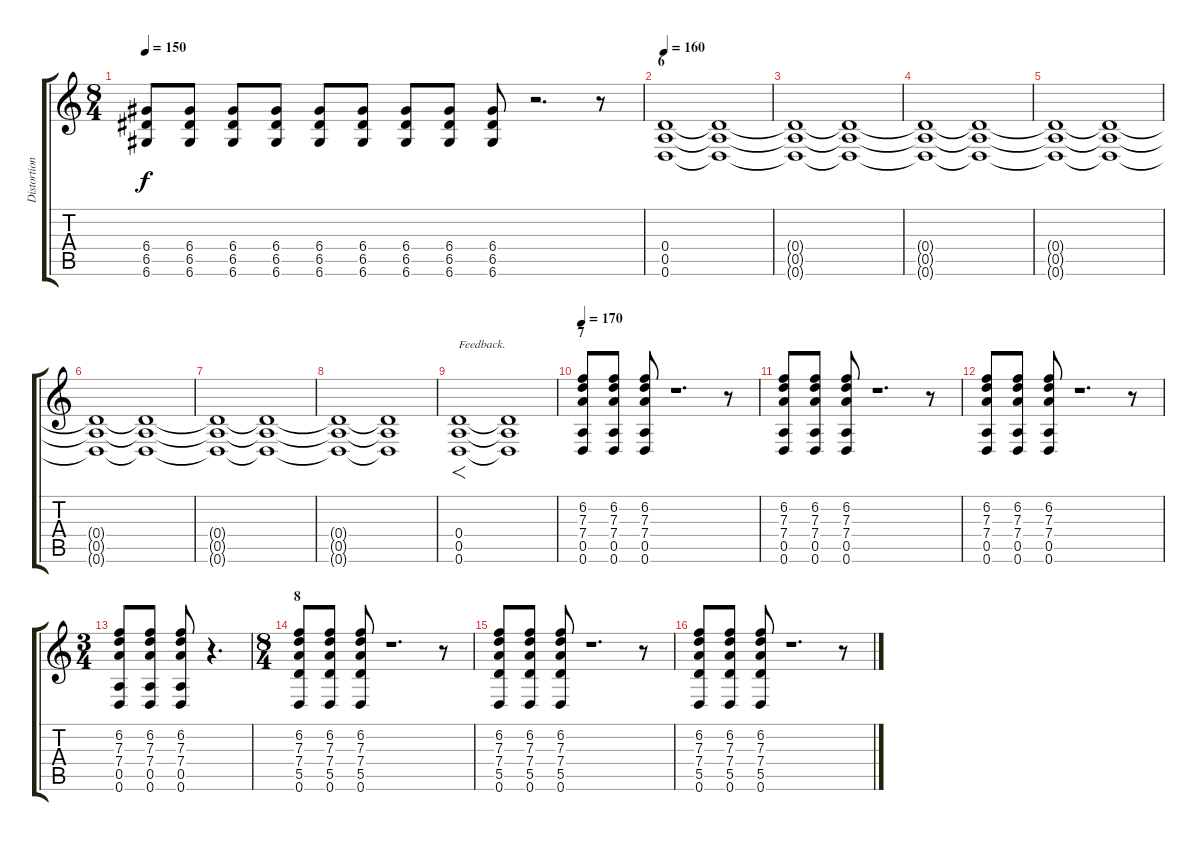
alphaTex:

\track ("Distortion Guitar 2" "Distortion") {instrument distortionguitar}
\staff {score tabs}
\tuning (E4 B3 G3 D3 A2 D2) {hide}
\ts (8 4)
\tempo 150
\clef g2
\ks c
(6.4 6.5 6.6).8{dy f} (6.4 6.5 6.6).8 (6.4 6.5 6.6).8 (6.4 6.5 6.6).8 (6.4 6.5 6.6).8 (6.4 6.5 6.6).8 (6.4 6.5 6.6).8 (6.4 6.5 6.6).8 (6.4 6.5 6.6).8 r.2{d} r.8 |
\section ("" "6")
\tempo 160
(0.4 0.5 0.6).1 (0.4{t} 0.5{t} 0.6{t}).1 |
(0.4{t} 0.5{t} 0.6{t}).1 (0.4{t} 0.5{t} 0.6{t}).1 |
(0.4{t} 0.5{t} 0.6{t}).1 (0.4{t} 0.5{t} 0.6{t}).1 |
(0.4{t} 0.5{t} 0.6{t}).1 (0.4{t} 0.5{t} 0.6{t}).1 |
(0.4{t} 0.5{t} 0.6{t}).1 (0.4{t} 0.5{t} 0.6{t}).1 |
(0.4{t} 0.5{t} 0.6{t}).1 (0.4{t} 0.5{t} 0.6{t}).1 |
(0.4{t} 0.5{t} 0.6{t}).1 (0.4{t} 0.5{t} 0.6{t}).1 |
(0.4 0.5 0.6).1{f txt "Feedback."} (0.4{t} 0.5{t} 0.6{t}).1 |
\section ("" "7")
\tempo 170
(6.2 7.3 7.4 0.5 0.6).8 (6.2 7.3 7.4 0.5 0.6).8 (6.2 7.3 7.4 0.5 0.6).8 r.1{d} r.8 |
(6.2 7.3 7.4 0.5 0.6).8 (6.2 7.3 7.4 0.5 0.6).8 (6.2 7.3 7.4 0.5 0.6).8 r.1{d} r.8 |
(6.2 7.3 7.4 0.5 0.6).8 (6.2 7.3 7.4 0.5 0.6).8 (6.2 7.3 7.4 0.5 0.6).8 r.1{d} r.8 |
\ts (3 4)
(6.2 7.3 7.4 0.5 0.6).8 (6.2 7.3 7.4 0.5 0.6).8 (6.2 7.3 7.4 0.5 0.6).8 r.4{d} |
\ts (8 4)
\section ("" "8")
(6.2 7.3 7.4 5.5 0.6).8 (6.2 7.3 7.4 5.5 0.6).8 (6.2 7.3 7.4 5.5 0.6).8 r.1{d} r.8 |
(6.2 7.3 7.4 5.5 0.6).8 (6.2 7.3 7.4 5.5 0.6).8 (6.2 7.3 7.4 5.5 0.6).8 r.1{d} r.8 |
(6.2 7.3 7.4 5.5 0.6).8 (6.2 7.3 7.4 5.5 0.6).8 (6.2 7.3 7.4 5.5 0.6).8 r.1{d} r.8
